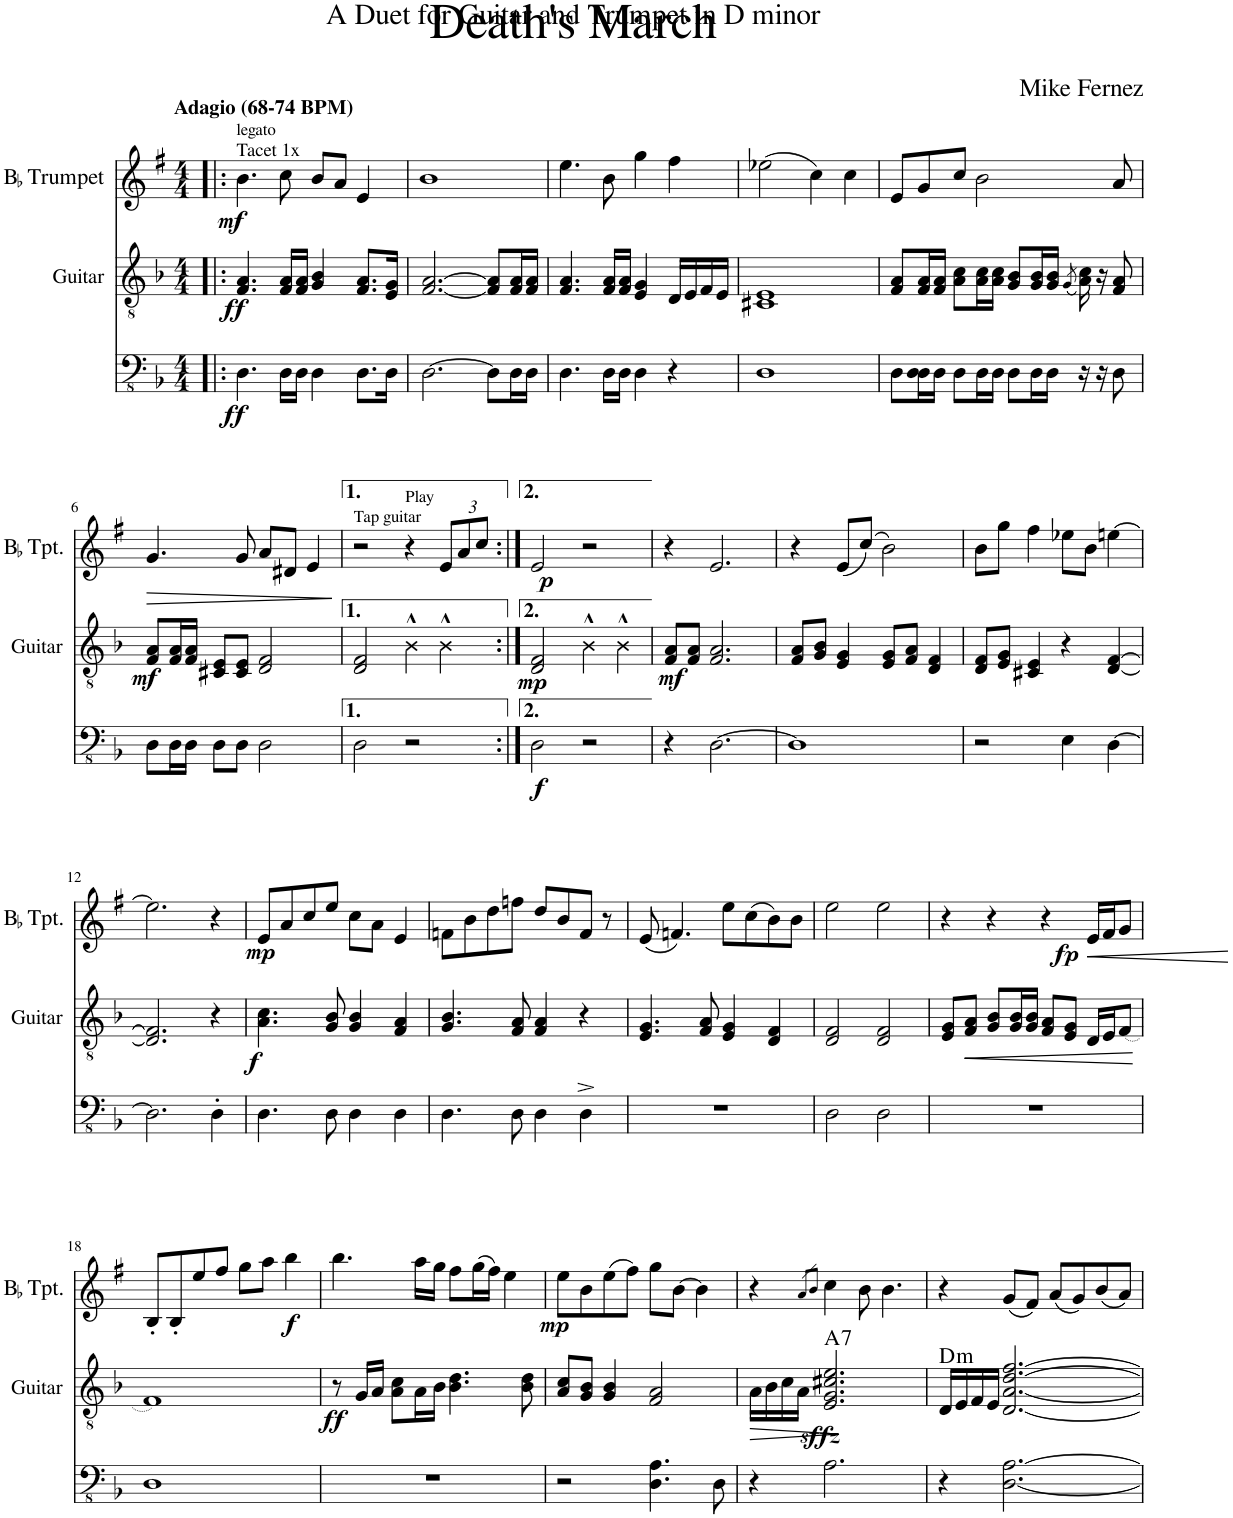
**kern	**dynam	**kern	**dynam	**harte	**kern	**dynam
*part3	*part3	*part2	*part2	*part2	*part1	*part1
*staff3	*staff3	*staff2	*staff2	*	*staff1	*staff1
*I"Bass Guitar	*	*I"Guitar	*	*	*I"BaccidentalFlat Trumpet	*
*	*	*I'Guitar	*	*	*I'BaccidentalFlat Tpt.	*
*clefFv4	*	*clefGv2	*	*	*clefG2	*
*	*	*	*	*	*Trd1c2	*
*k[b-]	*	*k[b-]	*	*	*k[f#]	*
*M4/4	*	*M4/4	*	*	*M4/4	*
=1!|:	=1!|:	=1!|:	=1!|:	=1!|:	=1!|:	=1!|:
!	!	!	!	!	!LO:TX:a:t=Tacet 1x	!
!	!	!	!	!	!LO:TX:a:B:t=Adagio (68-74 BPM)	!
!	!	!	!	!	!LO:TX:a:t=legato	!
!	!LO:DY:b	!	!LO:DY:b	!	!	!LO:DY:b
4.DD\	ff	4.F/ 4.A/	ff	.	4.b\	mf
16DD\LL	.	16F/ 16A/LL	.	.	8cc\	.
16DD\JJ	.	16F/ 16A/JJ	.	.	.	.
4DD\	.	4G/ 4B-/	.	.	8b/L	.
.	.	.	.	.	8a/J	.
8.DD\L	.	8.F/ 8.A/L	.	.	4e/	.
16DD\Jk	.	16E/ 16G/Jk	.	.	.	.
=2	=2	=2	=2	=2	=2	=2
[2.DD\	.	[2.F/ [2.A/	.	.	1b	.
8DD\L]	.	8F/] 8A/]L	.	.	.	.
16DD\L	.	16F/ 16A/L	.	.	.	.
16DD\JJ	.	16F/ 16A/JJ	.	.	.	.
=3	=3	=3	=3	=3	=3	=3
4.DD\	.	4.F/ 4.A/	.	.	4.ee\	.
16DD\LL	.	16F/ 16A/LL	.	.	8b\	.
16DD\JJ	.	16F/ 16A/JJ	.	.	.	.
4DD\	.	4E/ 4G/	.	.	4gg\	.
4r	.	16D/LL	.	.	4ff#\	.
.	.	16E/	.	.	.	.
.	.	16F/	.	.	.	.
.	.	16E/JJ	.	.	.	.
=4	=4	=4	=4	=4	=4	=4
1DD	.	1C#X 1E	.	.	(2ee-X\	.
.	.	.	.	.	4cc\)	.
.	.	.	.	.	4cc\	.
=5	=5	=5	=5	=5	=5	=5
8DD\L	.	8F/ 8A/L	.	.	8e/L	.
16DD\ 16DD\L	.	16F/ 16A/L	.	.	8g/	.
16DD\JJ	.	16F/ 16A/JJ	.	.	.	.
8DD\L	.	8A\ 8c\L	.	.	8cc/J	.
16DD\L	.	16A\ 16c\L	.	.	2b\	.
16DD\JJ	.	16A\ 16c\JJ	.	.	.	.
8DD\L	.	8G/ 8B-/L	.	.	.	.
16DD\L	.	16G/ 16B-/L	.	.	.	.
16DD\JJ	.	16G/ 16B-/JJ	.	.	.	.
.	.	(8qG/	.	.	.	.
16r	.	16A\ 16c\)	.	.	.	.
16r	.	16r	.	.	.	.
8DD\	.	8F/ 8A/	.	.	8a/	.
!!LO:LB:g=z
=6	=6	=6	=6	=6	=6	=6
!	!	!	!LO:DY:b	!	!	!LO:HP:b
8DD\L	.	8F/ 8A/L	mf	.	4.g/	>
16DD\L	.	16F/ 16A/L	.	.	.	.
16DD\JJ	.	16F/ 16A/JJ	.	.	.	.
8DD\L	.	8C#X/ 8E/L	.	.	.	.
8DD\J	.	8C#/ 8E/J	.	.	8g/	.
2DD\	.	2D/ 2F/	.	.	8a/L	.
.	.	.	.	.	8d#X/J	.
.	.	.	.	.	4e/	.
.	.	.	.	.	.	]
=7	=7	=7	=7	=7	=7	=7
!	!	!	!	!	!LO:TX:a:t=Tap guitar	!
2DD\	.	2D/ 2F/	.	.	2r	.
!	!	!	!	!	!LO:TX:a:t=Play	!
2r	.	4B-^^\	.	.	4r	.
*	*	*	*	*	*Xbrackettup	*
.	.	4B-^^\	.	.	12e/L	.
.	.	.	.	.	12a/	.
.	.	.	.	.	12cc/J	.
=8:|!	=8:|!	=8:|!	=8:|!	=8:|!	=8:|!	=8:|!
!	!LO:DY:b	!	!LO:DY:b	!	!	!LO:DY:b
2DD\	f	2D/ 2F/	mp	.	2e/	p
2r	.	4B-^^\	.	.	2r	.
.	.	4B-^^\	.	.	.	.
=9	=9	=9	=9	=9	=9	=9
!	!	!	!LO:DY:b	!	!	!
4r	.	8F/ 8A/L	mf	.	4r	.
.	.	8F/ 8A/J	.	.	.	.
[2.DD\	.	2.F/ 2.A/	.	.	2.e/	.
=10	=10	=10	=10	=10	=10	=10
1DD]	.	8F/ 8A/L	.	.	4r	.
.	.	8G/ 8B-/J	.	.	.	.
.	.	4E/ 4G/	.	.	(8e/L	.
.	.	.	.	.	(8cc/J)	.
.	.	8E/ 8G/L	.	.	2b\)	.
.	.	8F/ 8A/J	.	.	.	.
.	.	4D/ 4F/	.	.	.	.
=11	=11	=11	=11	=11	=11	=11
2r	.	8D/ 8F/L	.	.	8b\L	.
.	.	8E/ 8G/J	.	.	8gg\J	.
.	.	4C#X/ 4E/	.	.	4ff#\	.
4EE\	.	4r	.	.	8ee-X\L	.
.	.	.	.	.	8b\J	.
[4DD\	.	[4D/ [4F/	.	.	[4een\	.
!!LO:LB:g=z
=12	=12	=12	=12	=12	=12	=12
2.DD\]	.	2.D/] 2.F/]	.	.	2.ee\]	.
4DD'\	.	4r	.	.	4r	.
=13	=13	=13	=13	=13	=13	=13
!	!	!	!LO:DY:b	!	!	!LO:DY:b
4.DD\	.	4.A\ 4.c\	f	.	8e/L	mp
.	.	.	.	.	8a/	.
.	.	.	.	.	8cc/	.
8DD\	.	8G/ 8B-/	.	.	8ee/J	.
4DD\	.	4G/ 4B-/	.	.	8cc\L	.
.	.	.	.	.	8a\J	.
4DD\	.	4F/ 4A/	.	.	4e/	.
=14	=14	=14	=14	=14	=14	=14
4.DD\	.	4.G/ 4.B-/	.	.	8fn\L	.
.	.	.	.	.	8b\	.
.	.	.	.	.	8dd\	.
8DD\	.	8F/ 8A/	.	.	8ffn\J	.
4DD\	.	4F/ 4A/	.	.	8dd/L	.
.	.	.	.	.	8b/	.
4DD^\	.	4r	.	.	8f/J	.
.	.	.	.	.	8r	.
=15	=15	=15	=15	=15	=15	=15
1r	.	4.E/ 4.G/	.	.	(8e/	.
.	.	.	.	.	4.fn/)	.
.	.	8F/ 8A/	.	.	.	.
.	.	4E/ 4G/	.	.	8ee\L	.
.	.	.	.	.	(8cc\	.
.	.	4D/ 4F/	.	.	8b\)	.
.	.	.	.	.	8b\J	.
=16	=16	=16	=16	=16	=16	=16
2DD\	.	2D/ 2F/	.	.	2ee\	.
2DD\	.	2D/ 2F/	.	.	2ee\	.
=17	=17	=17	=17	=17	=17	=17
1r	.	8E/ 8G/L	.	.	4r	.
!	!	!	!LO:HP:b	!	!	!
.	.	8F/ 8A/J	<	.	.	.
.	.	8G/ 8B-/L	.	.	4r	.
.	.	16G/ 16B-/L	.	.	.	.
.	.	16G/ 16B-/JJ	.	.	.	.
.	.	8F/ 8A/L	.	.	4r	.
.	.	8E/ 8G/J	.	.	.	.
!	!	!	!	!	!	!LO:HP:b
!	!	!	!	!	!	!LO:DY:n=1:b
.	.	16D/LL	.	.	16e/LL	< fp
.	.	16E/J	.	.	16f#/J	.
!	!	!LO:T:dot	!	!	!	!
.	.	[8F/J	.	.	8g/J	.
.	.	.	[	.	.	[
!!LO:LB:g=z
=18	=18	=18	=18	=18	=18	=18
1DD	.	1F]	.	.	8B'/L	.
.	.	.	.	.	8B'/	.
.	.	.	.	.	8ee/	.
.	.	.	.	.	8ff#/J	.
.	.	.	.	.	8gg\L	.
.	.	.	.	.	8aa\J	.
!	!	!	!	!	!	!LO:DY:b
.	.	.	.	.	4bb\	f
=19	=19	=19	=19	=19	=19	=19
!	!	!	!LO:DY:b	!	!	!
1r	.	8r	ff	.	4.bb\	.
.	.	16G/LL	.	.	.	.
.	.	16A/JJ	.	.	.	.
.	.	8A\ 8c\L	.	.	.	.
.	.	16A\L	.	.	16aa\LL	.
.	.	16B-\JJ	.	.	16gg\JJ	.
.	.	4.B-\ 4.d\	.	.	8ff#\L	.
.	.	.	.	.	(16gg\L	.
.	.	.	.	.	16ff#\JJ)	.
.	.	.	.	.	4ee\	.
.	.	8B-\ 8d\	.	.	.	.
=20	=20	=20	=20	=20	=20	=20
!	!	!	!	!	!	!LO:DY:b
2r	.	8A/ 8c/L	.	.	8ee\L	mp
.	.	8G/ 8B-/J	.	.	8b\	.
.	.	4G/ 4B-/	.	.	(8ee\	.
.	.	.	.	.	8ff#\J)	.
4.DD\ 4.AA\	.	2F/ 2A/	.	.	8gg\L	.
.	.	.	.	.	[8b\J	.
.	.	.	.	.	4b\]	.
8DD\	.	.	.	.	.	.
=21	=21	=21	=21	=21	=21	=21
!	!	!	!LO:HP:b	!	!	!
4r	.	16A\LL	>	.	4r	.
.	.	16B-\	.	.	.	.
.	.	16c\	.	.	.	.
.	.	16A\JJ	.	.	.	.
.	.	.	.	.	8qa/L	.
.	.	.	.	.	8qb/J	.
!	!	!	!LO:DY:b	!LO:H:kt=7	!	!
2.AA\	.	2.E/ 2.G/ 2.c#X/ 2.e/	sffz	A:7	4cc\	.
.	.	.	.	.	8b\	.
.	.	.	.	.	4.b\	.
.	.	.	]	.	.	.
=22	=22	=22	=22	=22	=22	=22
!	!	!	!	!LO:H:kt=m	!	!
4r	.	16D/LL	.	D:min	4r	.
.	.	16E/	.	.	.	.
.	.	16F/	.	.	.	.
.	.	16E/JJ	.	.	.	.
[2.DD\ [2.AA\	.	[2.D/ [2.A/ [2.d/ [2.f/	.	.	(8g/L	.
.	.	.	.	.	8f#/J)	.
.	.	.	.	.	(8a/L	.
.	.	.	.	.	8g/)	.
.	.	.	.	.	(8b/	.
.	.	.	.	.	8a/J)	.
=	=	=	=	=	=	=
*-	*-	*-	*-	*-	*-	*-
